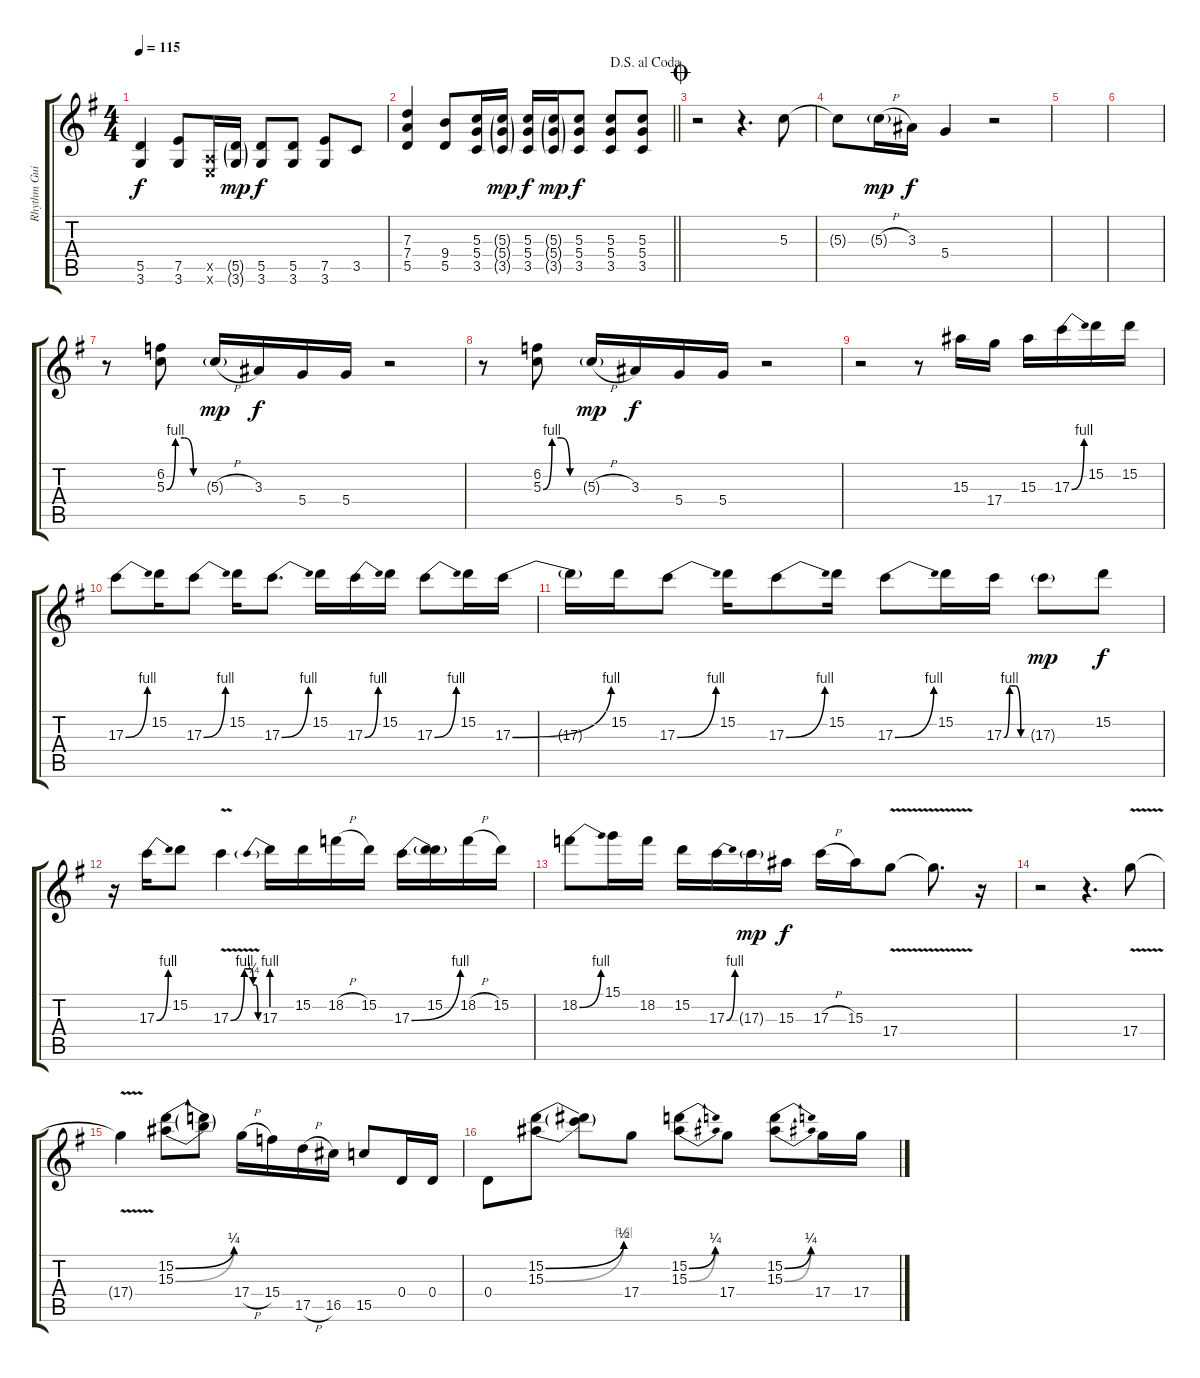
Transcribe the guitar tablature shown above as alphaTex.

\track ("Rhythm Guitar" "Rhythm Gui") {instrument electricguitarclean}
\staff {score tabs}
\tuning (E4 B3 G3 D3 A2 E2) {hide}
\ts (4 4)
\tempo 115
\clef g2
\ks g
(5.5 3.6).4{dy f} (7.5 3.6).8 (0.5{x} 0.6{x}).16 (5.5{g} 3.6{g}).16{dy mp} (5.5 3.6).8{dy f} (5.5 3.6).8 (7.5 3.6).8 3.5.8 |
\jump dalsegnoalcoda
\barLineRight lightlight
(7.3 7.4 5.5).4 (9.4 5.5).8 (5.3 5.4 3.5).16 (5.3{g} 5.4{g} 3.5{g}).16{dy mp} (5.3 5.4 3.5).16{dy f} (5.3{g} 5.4{g} 3.5{g}).16{dy mp} (5.3 5.4 3.5).8{dy f} (5.3 5.4 3.5).8 (5.3 5.4 3.5).8 |
\jump coda
r.2 r.4{d} 5.3.8 |
5.3{t}.8 5.3{h g}.16{dy mp} 3.3.16{dy f} 5.4.4 r.2 |
|
|
r.8 (6.2 5.3{be (custom 0 0 15 4 30 4 45 0 60 0)}).8 5.3{h g}.16{dy mp} 3.3.16{dy f} 5.4.16 5.4.16 r.2 |
r.8 (6.2 5.3{be (custom 0 0 15 4 30 4 45 0 60 0)}).8 5.3{h g}.16{dy mp} 3.3.16{dy f} 5.4.16 5.4.16 r.2 |
r.2 r.8 15.3.16 17.4.16 15.3.16 17.3{be (bend 0 0 60 4)}.16 15.2.16 15.2.16 |
17.3{be (bend 0 0 60 4)}.8 15.2.16 17.3{be (bend 0 0 60 4)}.8 15.2.16 17.3{be (bend 0 0 60 4)}.8{d} 15.2.16 17.3{be (bend 0 0 60 4)}.16 15.2.16 17.3{be (bend 0 0 60 4)}.8 15.2.16 17.3{be (bend 0 0 60 4)}.16 |
17.3{t}.16 15.2.16 17.3{be (bend 0 0 60 4)}.8 15.2.16 17.3{be (bend 0 0 60 4)}.8 15.2.16 17.3{be (bend 0 0 60 4)}.8 15.2.16 17.3{be (custom 0 0 15 4 30 4 45 0 60 0)}.16 17.3{g}.8{dy mp} 15.2.8{dy f} |
r.16 17.3{be (bend 0 0 60 4)}.16 15.2.8 17.3{be (custom 0 0 30 4 45 4 49 1 55 1 60 0) v}.4 17.3{be (prebend 0 4 60 4)}.16 15.2.16 18.2{h}.16 15.2.16 17.3{be (bend 0 0 60 4)}.16 (15.2 17.3{t}).16 18.2{h}.16 15.2.16 |
18.2{be (bend 0 0 60 4)}.8 15.1.16 18.2.16 15.2.16 17.3{be (bend 0 0 60 4)}.16 17.3{g}.16{dy mp} 15.3.16{dy f} 17.3{h}.16 15.3.16 17.4{v}.8 17.4{t}.8{d} r.16 |
r.2 r.4{d} 17.4{v}.8 |
17.4{t}.4 (15.2{be (bend 0 0 60 1)} 15.3{be (bend 0 0 60 2)}).8 (15.2{t} 15.3{t}).8 17.4{h}.16 15.4.16 17.5{h}.16 16.5.16 15.5.8 0.4.16 0.4.16 |
0.4.8 (15.2{be (bend 0 0 60 2)} 15.3{be (bend 0 0 60 4)}).8 (15.2{t} 15.3{t}).8 17.4.8 (15.2{be (bend 0 0 60 1)} 15.3{be (bend 0 0 60 1)}).8 17.4.8 (15.2{be (bend 0 0 60 1)} 15.3{be (bend 0 0 60 1)}).8 17.4.16 17.4.16
